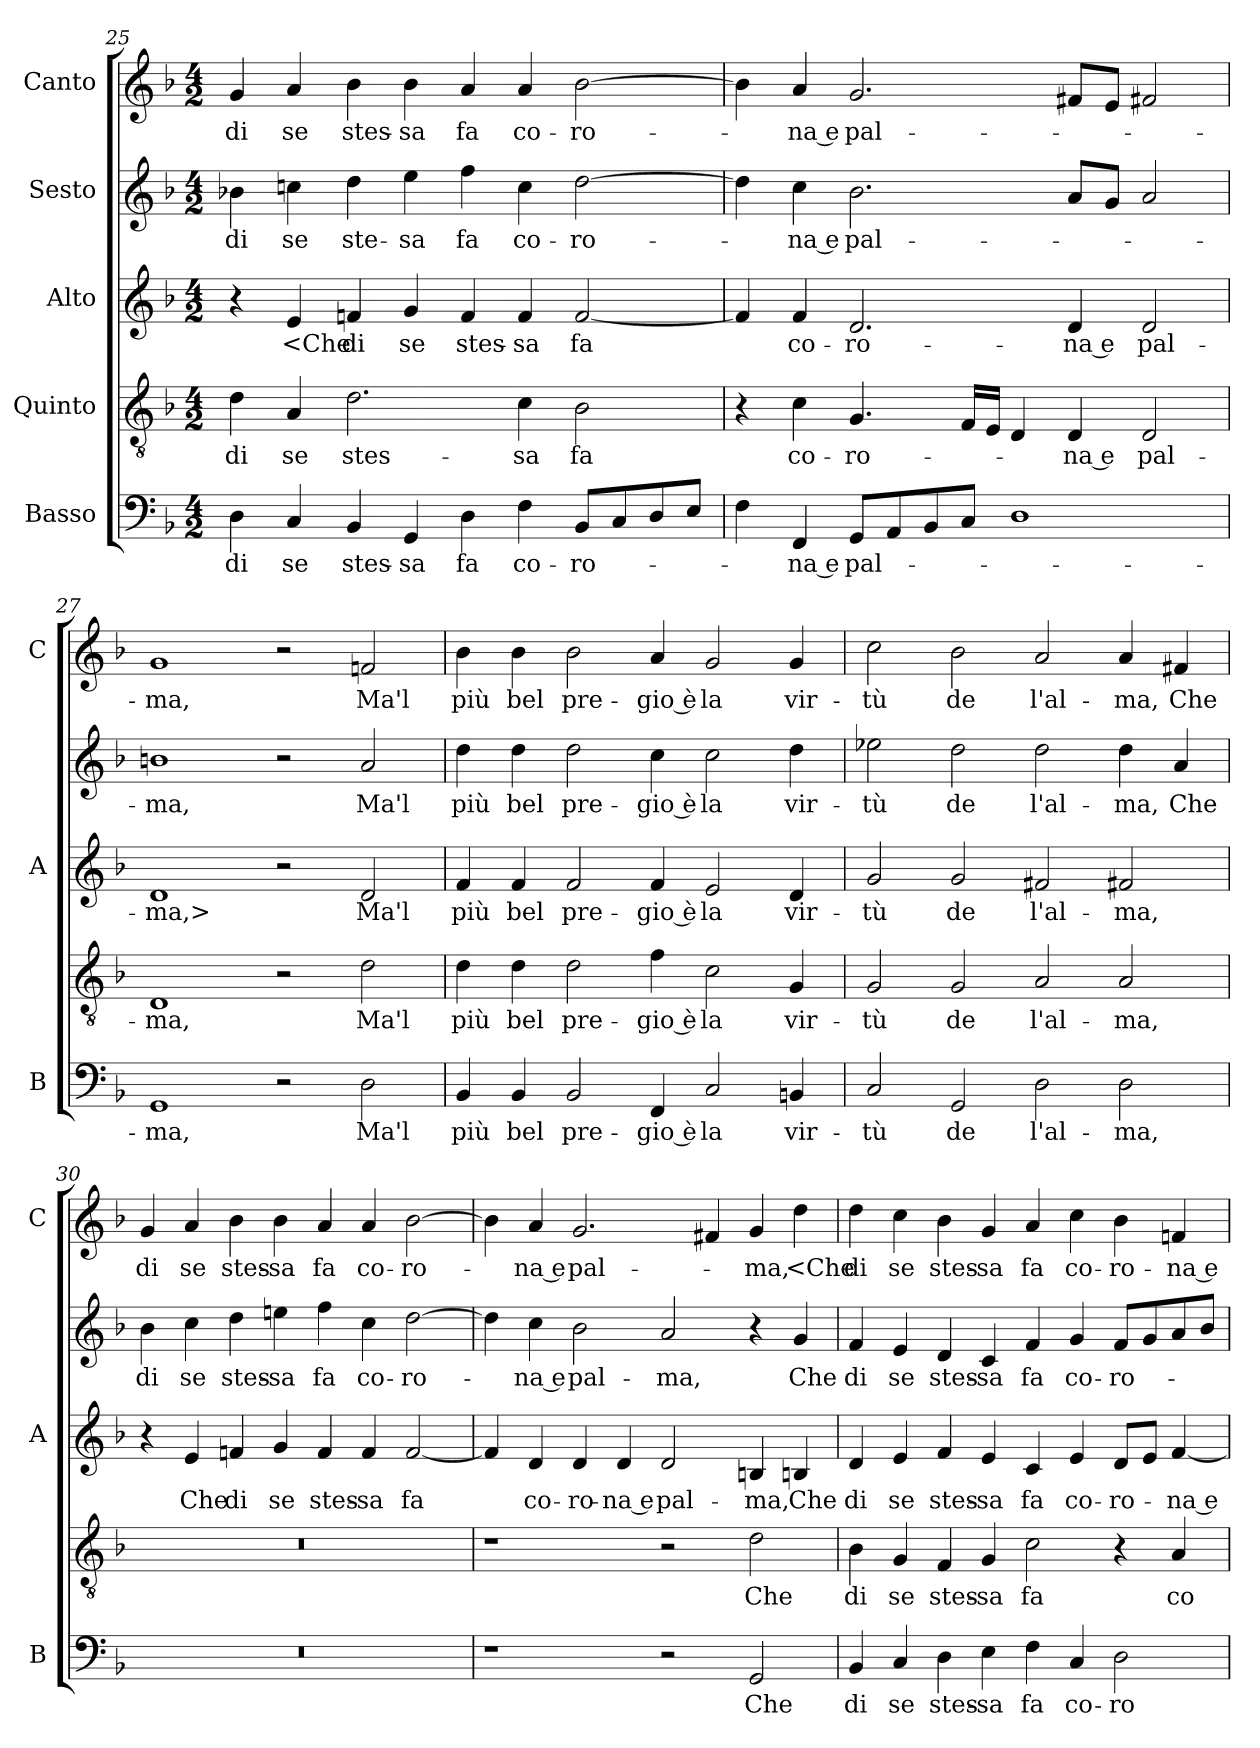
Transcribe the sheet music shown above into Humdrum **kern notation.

**kern	**text	**kern	**text	**kern	**text	**kern	**text	**kern	**text
*part5	*part5	*part4	*part4	*part3	*part3	*part2	*part2	*part1	*part1
*staff5	*staff5	*staff4	*staff4	*staff3	*staff3	*staff2	*staff2	*staff1	*staff1
*I"Basso	*	*I"Quinto	*	*I"Alto	*	*I"Sesto	*	*I"Canto	*
*I'B	*	*	*	*I'A	*	*	*	*I'C	*
*clefF4	*	*clefGv2	*	*clefG2	*	*clefG2	*	*clefG2	*
*k[b-]	*	*k[b-]	*	*k[b-]	*	*k[b-]	*	*k[b-]	*
*F:	*	*F:	*	*F:	*	*F:	*	*F:	*
*M4/2	*	*M4/2	*	*M4/2	*	*M4/2	*	*M4/2	*
=25	=25	=25	=25	=25	=25	=25	=25	=25	=25
4D	di	4d	di	4r	.	4b-X	di	4g	di
4C	se	4A	se	4e	<Che	4ccn	se	4a	se
4BB-	stes-	2.d	stes-	4fn	di	4dd	ste-	4b-	stes-
4GG	-sa	.	.	4g	se	4ee	-sa	4b-	-sa
4D	fa	.	.	4f	stes-	4ff	fa	4a	fa
4F	co-	4c	-sa	4f	-sa	4cc	co-	4a	co-
8BB-L	-ro-	2B-	fa	[2f	fa	[2dd	-ro-	[2b-	-ro-
8C	.	.	.	.	.	.	.	.	.
8D	.	.	.	.	.	.	.	.	.
8EJ	.	.	.	.	.	.	.	.	.
=26	=26	=26	=26	=26	=26	=26	=26	=26	=26
4F	.	4r	.	4f]	.	4dd]	.	4b-]	.
4FF	-na e	4c	co-	4f	co-	4cc	-na e	4a	-na e
8GGL	pal-	4.G	-ro-	2.d	-ro-	2.b-	pal-	2.g	pal-
8AA	.	.	.	.	.	.	.	.	.
8BB-	.	.	.	.	.	.	.	.	.
8CJ	.	16FLL	.	.	.	.	.	.	.
.	.	16EJJ	.	.	.	.	.	.	.
1D	.	4D	.	.	.	.	.	.	.
.	.	4D	-na e	4d	-na e	8aL	.	8f#XL	.
.	.	.	.	.	.	8gJ	.	8eJ	.
.	.	2D	pal-	2d	pal-	2a	.	2f#X	.
=27	=27	=27	=27	=27	=27	=27	=27	=27	=27
1GG	-ma,	1D	-ma,	1d	-ma,>	1bn	-ma,	1g	-ma,
2r	.	2r	.	2r	.	2r	.	2r	.
2D	Ma'l	2d	Ma'l	2d	Ma'l	2a	Ma'l	2fn	Ma'l
=28	=28	=28	=28	=28	=28	=28	=28	=28	=28
4BB-	più	4d	più	4f	più	4dd	più	4b-	più
4BB-	bel	4d	bel	4f	bel	4dd	bel	4b-	bel
2BB-	pre-	2d	pre-	2f	pre-	2dd	pre-	2b-	pre-
4FF	-gio è	4f	-gio è	4f	-gio è	4cc	-gio è	4a	-gio è
2C	la	2c	la	2e	la	2cc	la	2g	la
4BBn	vir-	4G	vir-	4d	vir-	4dd	vir-	4g	vir-
=29	=29	=29	=29	=29	=29	=29	=29	=29	=29
2C	-tù	2G	-tù	2g	-tù	2ee-X	-tù	2cc	-tù
2GG	de	2G	de	2g	de	2dd	de	2b-	de
2D	l'al-	2A	l'al-	2f#X	l'al-	2dd	l'al-	2a	l'al-
2D	-ma,	2A	-ma,	2f#X	-ma,	4dd	-ma,	4a	-ma,
.	.	.	.	.	.	4a	Che	4f#X	Che
=30	=30	=30	=30	=30	=30	=30	=30	=30	=30
0r	.	0r	.	4r	.	4b-	di	4g	di
.	.	.	.	4e	Che	4cc	se	4a	se
.	.	.	.	4fn	di	4dd	stes-	4b-	stes-
.	.	.	.	4g	se	4een	-sa	4b-	-sa
.	.	.	.	4f	stes-	4ff	fa	4a	fa
.	.	.	.	4f	-sa	4cc	co-	4a	co-
.	.	.	.	[2f	fa	[2dd	-ro-	[2b-	-ro-
=31	=31	=31	=31	=31	=31	=31	=31	=31	=31
1r	.	1r	.	4f]	.	4dd]	.	4b-]	.
.	.	.	.	4d	co-	4cc	-na e	4a	-na e
.	.	.	.	4d	-ro-	2b-	pal-	2.g	pal-
.	.	.	.	4d	-na e	.	.	.	.
2r	.	2r	.	2d	pal-	2a	-ma,	.	.
.	.	.	.	.	.	.	.	4f#X	.
2GG	Che	2d	Che	4Bn	-ma,	4r	.	4g	-ma,
.	.	.	.	4Bn	Che	4g	Che	4dd	<Che
=32	=32	=32	=32	=32	=32	=32	=32	=32	=32
4BB-	di	4B-	di	4d	di	4f	di	4dd	di
4C	se	4G	se	4e	se	4e	se	4cc	se
4D	stes-	4F	stes-	4f	stes-	4d	stes-	4b-	stes-
4E	-sa	4G	-sa	4e	-sa	4c	-sa	4g	-sa
4F	fa	2c	fa	4c	fa	4f	fa	4a	fa
4C	co-	.	.	4e	co-	4g	co-	4cc	co-
2D	-ro-	4r	.	8dL	-ro-	8fL	-ro-	4b-	-ro-
.	.	.	.	8eJ	.	8g	.	.	.
.	.	4A	co-	[4f	-na e	8a	.	4fn	-na e
.	.	.	.	.	.	8b-J	.	.	.
=	=	=	=	=	=	=	=	=	=
*-	*-	*-	*-	*-	*-	*-	*-	*-	*-
